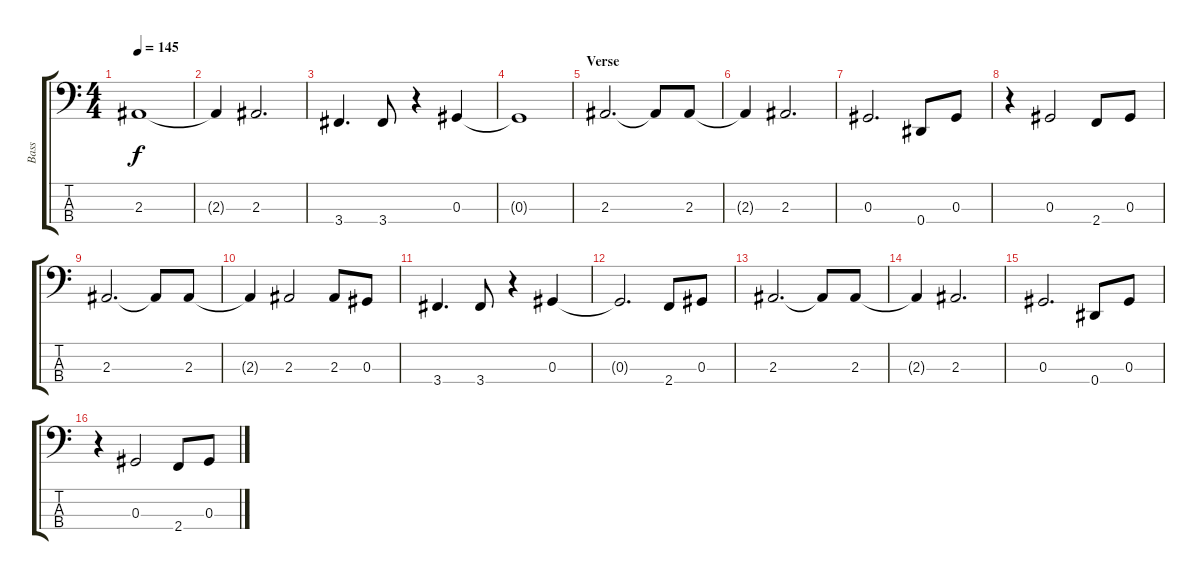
\track ("Bass" "Bass") {instrument acousticbass}
\staff {score tabs}
\tuning (Gb2 Db2 Ab1 Eb1) {hide}
\ts (4 4)
\tempo 145
\clef f4
\ks c
2.3.1{dy f} |
2.3{t}.4 2.3.2{d} |
3.4.4{d} 3.4.8 r.4 0.3.4 |
0.3{t}.1 |
\section ("" "Verse")
2.3.2{d} 2.3{t}.8 2.3.8 |
2.3{t}.4 2.3.2{d} |
0.3.2{d} 0.4.8 0.3.8 |
r.4 0.3.2 2.4.8 0.3.8 |
2.3.2{d} 2.3{t}.8 2.3.8 |
2.3{t}.4 2.3.2 2.3.8 0.3.8 |
3.4.4{d} 3.4.8 r.4 0.3.4 |
0.3{t}.2{d} 2.4.8 0.3.8 |
2.3.2{d} 2.3{t}.8 2.3.8 |
2.3{t}.4 2.3.2{d} |
0.3.2{d} 0.4.8 0.3.8 |
r.4 0.3.2 2.4.8 0.3.8
